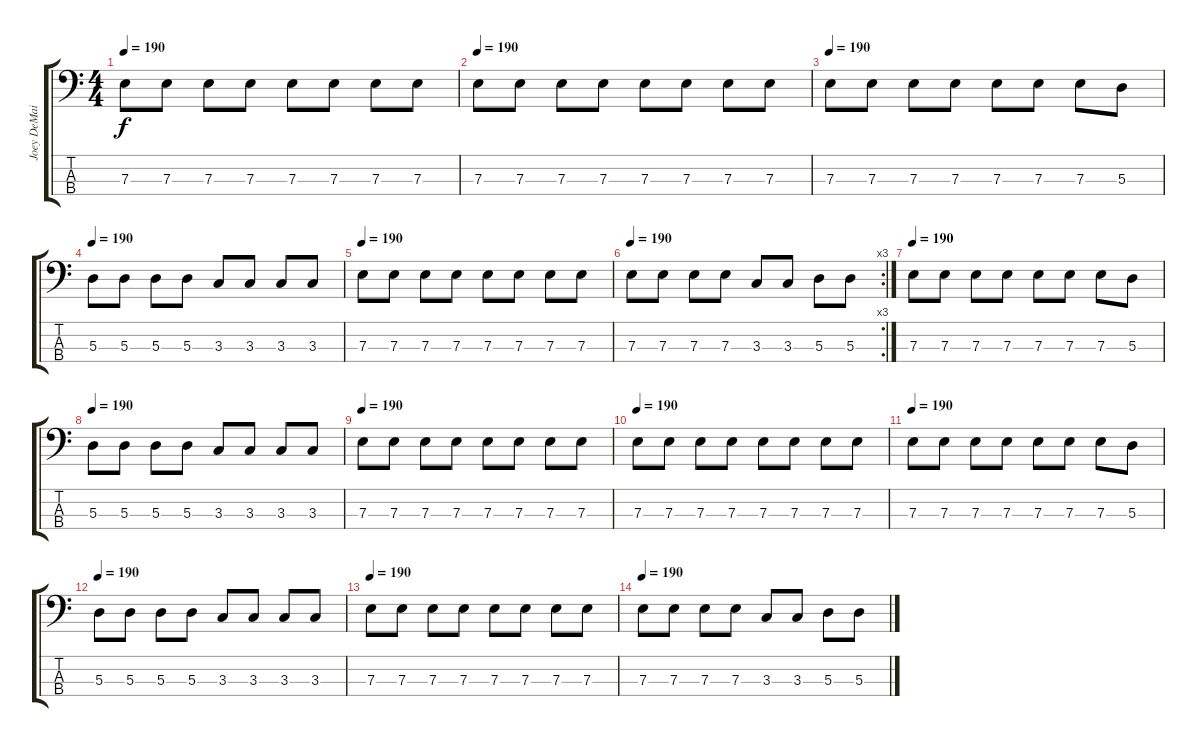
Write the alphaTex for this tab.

\track ("Joey DeMaio" "Joey DeMai") {instrument electricbasspick}
\staff {score tabs}
\tuning (G2 D2 A1 E1) {hide}
\ts (4 4)
\tempo 190
\clef f4
\ks c
7.3.8{dy f} 7.3.8 7.3.8 7.3.8 7.3.8 7.3.8 7.3.8 7.3.8 |
\tempo 190
7.3.8 7.3.8 7.3.8 7.3.8 7.3.8 7.3.8 7.3.8 7.3.8 |
\tempo 190
7.3.8 7.3.8 7.3.8 7.3.8 7.3.8 7.3.8 7.3.8 5.3.8 |
\tempo 190
5.3.8 5.3.8 5.3.8 5.3.8 3.3.8 3.3.8 3.3.8 3.3.8 |
\tempo 190
7.3.8 7.3.8 7.3.8 7.3.8 7.3.8 7.3.8 7.3.8 7.3.8 |
\rc 3
\tempo 190
7.3.8 7.3.8 7.3.8 7.3.8 3.3.8 3.3.8 5.3.8 5.3.8 |
\tempo 190
7.3.8 7.3.8 7.3.8 7.3.8 7.3.8 7.3.8 7.3.8 5.3.8 |
\tempo 190
5.3.8 5.3.8 5.3.8 5.3.8 3.3.8 3.3.8 3.3.8 3.3.8 |
\tempo 190
7.3.8{volume 0} 7.3.8 7.3.8 7.3.8 7.3.8 7.3.8 7.3.8 7.3.8 |
\tempo 190
7.3.8 7.3.8 7.3.8 7.3.8 7.3.8 7.3.8 7.3.8 7.3.8 |
\tempo 190
7.3.8 7.3.8 7.3.8 7.3.8 7.3.8 7.3.8 7.3.8 5.3.8 |
\tempo 190
5.3.8 5.3.8 5.3.8 5.3.8 3.3.8 3.3.8 3.3.8 3.3.8 |
\tempo 190
7.3.8 7.3.8 7.3.8 7.3.8 7.3.8 7.3.8 7.3.8 7.3.8 |
\tempo 190
7.3.8 7.3.8 7.3.8 7.3.8 3.3.8 3.3.8 5.3.8 5.3.8
